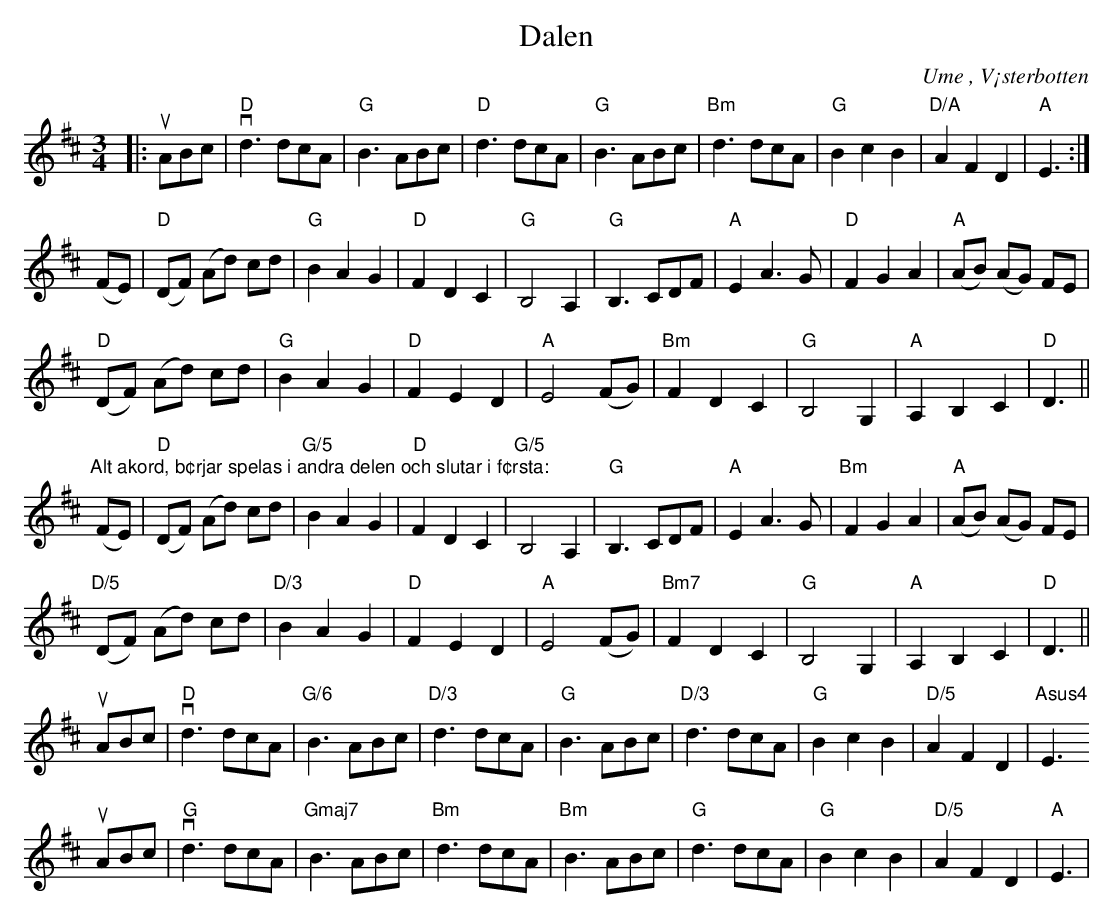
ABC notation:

X:1
T:Dalen
O:Ume , V¡sterbotten
M:3/4
L:1/8
K:D
|: uABc | "D"vd3 dcA | "G"B3 ABc | "D" d3 dcA | "G"B3 ABc | "Bm"d3 dcA | "G"B2 c2 B2 | "D/A"A2 F2 D2 | "A"E3 :|
 (FE) | "D"(DF) (Ad) cd | "G"B2 A2 G2 | "D"F2 D2 C2 | "G"B,4 A,2 | "G"B,3 CDF | "A"E2 A3 G | "D"F2 G2 A2 | "A"(AB) (AG) FE |
 "D"(DF) (Ad) cd | "G"B2 A2 G2 | "D"F2 E2 D2 | "A"E4 (FG) | "Bm"F2 D2 C2 | "G"B,4 G,2 | "A"A,2 B,2 C2 | "D"D3 ||
" "
"Alt akord, b¢rjar spelas i andra delen och slutar i f¢rsta:"
 (FE) | "D"(DF) (Ad) cd | "G/5"B2 A2 G2 | "D"F2 D2 C2 | "G/5"B,4 A,2 | "G"B,3 CDF | "A"E2 A3 G | "Bm"F2 G2 A2 | "A"(AB) (AG) FE |
 "D/5"(DF) (Ad) cd | "D/3"B2 A2 G2 | "D"F2 E2 D2 | "A"E4 (FG) | "Bm7"F2 D2 C2 | "G"B,4 G,2 | "A"A,2 B,2 C2 | "D"D3 ||
 uABc | "D"vd3 dcA | "G/6"B3 ABc | "D/3" d3 dcA | "G"B3 ABc | "D/3"d3 dcA | "G"B2 c2 B2 | " D/5"A2 F2 D2 | "Asus4"E3
uABc | "G"vd3 dcA | "Gmaj7"B3 ABc | "Bm" d3 dcA | "Bm"B3 ABc | "G"d3 dcA | "G"B2 c2 B2 | " D/5"A2 F2 D2 | "A"E3 |
